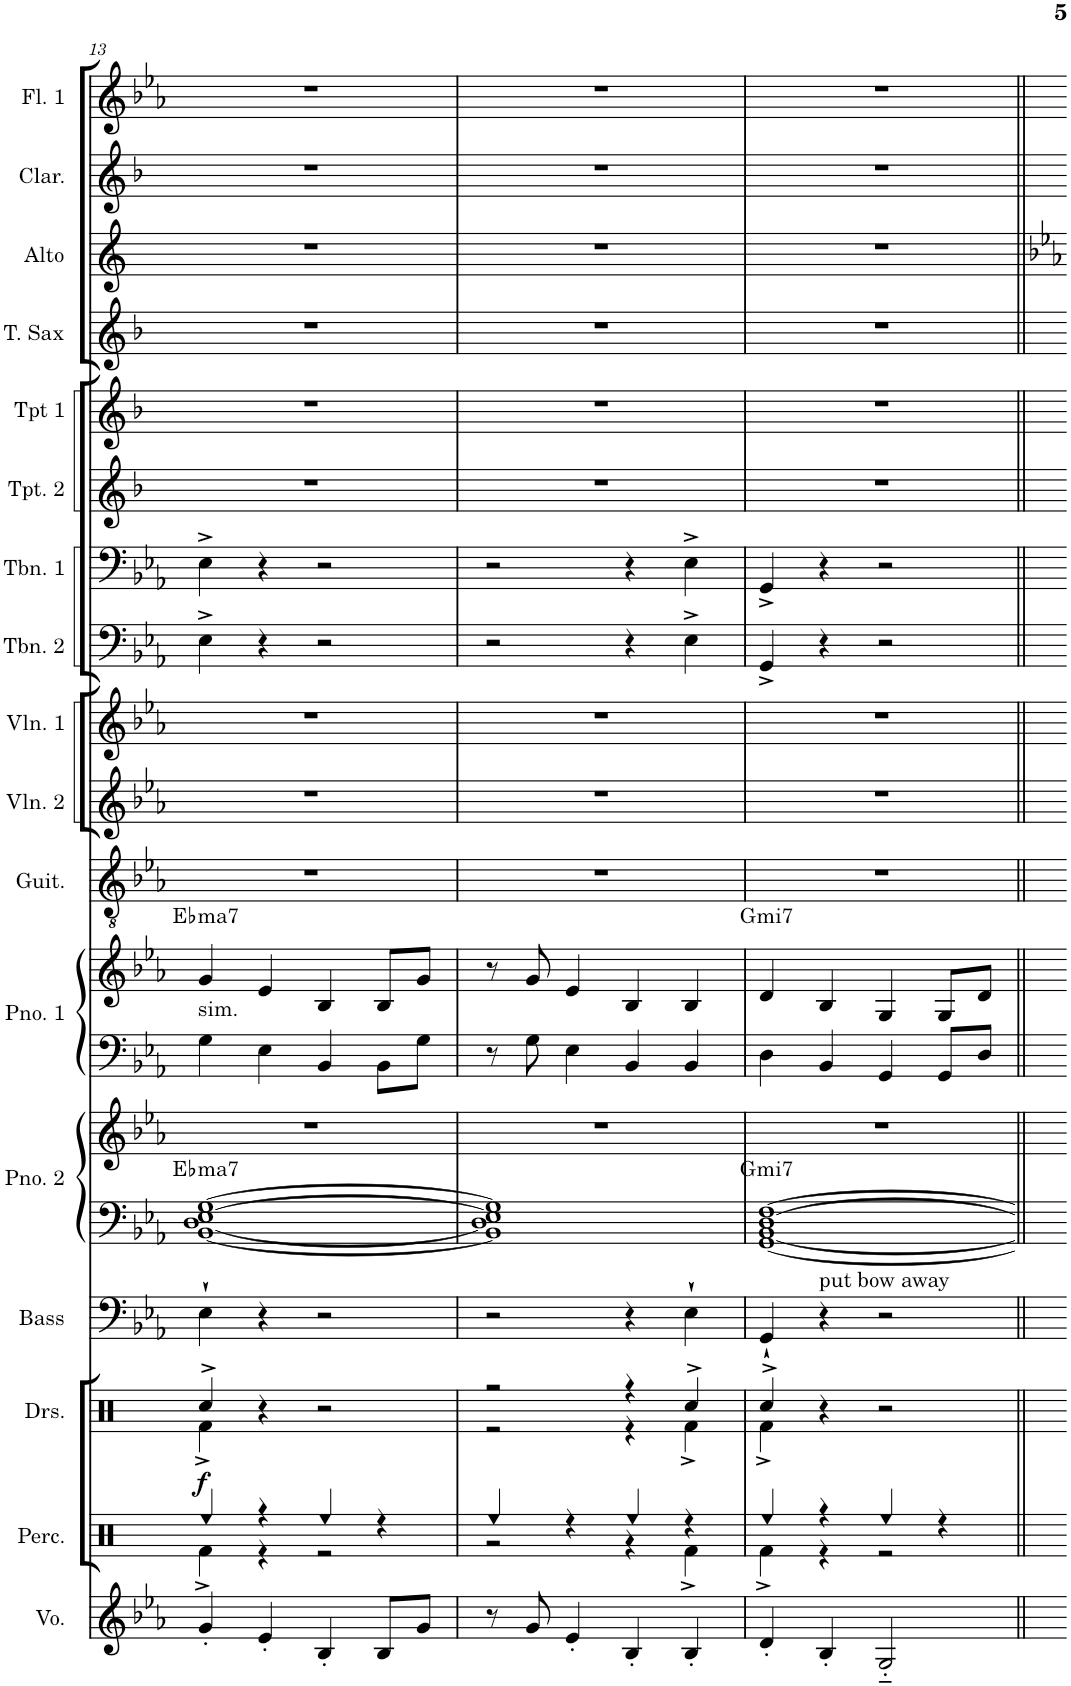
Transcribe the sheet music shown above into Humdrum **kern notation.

**kern	**kern	**kern	**dynam	**kern	**kern	**kern	**harte	**kern	**kern	**harte	**kern	**kern	**kern	**kern	**kern	**kern	**kern	**kern	**kern	**kern	**kern
*part17	*part16	*part15	*part15	*part14	*part13	*part13	*part13	*part12	*part12	*part12	*part11	*part10	*part9	*part8	*part7	*part6	*part5	*part4	*part3	*part2	*part1
*staff19	*staff18	*staff17	*staff17	*staff16	*staff15	*staff14	*	*staff13	*staff12	*	*staff11	*staff10	*staff9	*staff8	*staff7	*staff6	*staff5	*staff4	*staff3	*staff2	*staff1
*I"Voice	*I"Percussion	*I"Drumset	*	*I"Bass	*I"Piano 2	*	*	*I"Piano 1	*	*	*I"Guitar	*I"Violin 2	*I"Violin 1	*I"Trombone 2	*I"Trombone 1	*I"Trumpet 2	*I"Trumpet 1	*I"Tenor Sax	*I"Alto Sax (Doubles Flute)	*I"Clarinet	*I"Flute
*I'Vo.	*I'Perc.	*I'Drs.	*	*I'Bass	*I'Pno. 2	*	*	*I'Pno. 1	*	*	*I'Guit.	*I'Vln. 2	*I'Vln. 1	*I'Tbn. 2	*I'Tbn. 1	*I'Tpt. 2	*I'Tpt 1	*I'T. Sax	*I'Alto	*I'Clar.	*I'Fl. 1
!!LO:PB:g=z
*clefG2	*clefX	*clefX	*	*clefF4	*clefF4	*clefG2	*	*clefF4	*clefG2	*	*clefGv2	*clefG2	*clefG2	*clefF4	*clefF4	*clefG2	*clefG2	*clefG2	*clefG2	*clefG2	*clefG2
*	*	*	*	*Trd7c12	*	*	*	*	*	*	*	*	*	*	*	*Trd1c2	*Trd1c2	*Trd8c14	*Trd5c9	*Trd1c2	*
*k[b-e-a-]	*k[]	*k[]	*	*k[b-e-a-]	*k[b-e-a-]	*k[b-e-a-]	*	*k[b-e-a-]	*k[b-e-a-]	*	*k[b-e-a-]	*k[b-e-a-]	*k[b-e-a-]	*k[b-e-a-]	*k[b-e-a-]	*k[b-]	*k[b-]	*k[b-]	*k[]	*k[b-]	*k[b-e-a-]
*M2/2	*M2/2	*M2/2	*	*M2/2	*M2/2	*M2/2	*	*M2/2	*M2/2	*	*M2/2	*M2/2	*M2/2	*M2/2	*M2/2	*M2/2	*M2/2	*M2/2	*M2/2	*M2/2	*M2/2
*met(c|)	*met(c|)	*met(c|)	*	*met(c|)	*met(c|)	*met(c|)	*	*met(c|)	*met(c|)	*	*met(c|)	*met(c|)	*met(c|)	*met(c|)	*met(c|)	*met(c|)	*met(c|)	*met(c|)	*met(c|)	*met(c|)	*met(c|)
=13	=13	=13	=13	=13	=13	=13	=13	=13	=13	=13	=13	=13	=13	=13	=13	=13	=13	=13	=13	=13	=13
*	*^	*^	*	*	*	*	*	*	*	*	*	*	*	*	*	*	*	*	*	*	*
!	!	!	!	!	!	!	!	!	!	!	!LO:TX:b:t=sim.	!	!	!	!	!	!	!	!	!	!	!	!
!	!	!	!	!	!LO:DY:b	!	!	!	!LO:H:kt=ma7	!	!	!LO:H:kt=ma7	!	!	!	!	!	!	!	!	!	!	!
4g'/	4Ree/	4Rf^\	4Rcc^/	4Rf^\	f	4E-`\	[1BB- [1D [1E- [1G	1r	Eb:maj7	4G\	4g/	Eb:maj7	1r	1r	1r	4E-^\	4E-^\	1r	1r	1r	1r	1r	1r
4e-'/	4r	4r	4r	2.ryy	.	4r	.	.	.	4E-\	4e-/	.	.	.	.	4r	4r	.	.	.	.	.	.
4B-'/	4Ree/	2r	2r	.	.	2r	.	.	.	4BB-/	4B-/	.	.	.	.	2r	2r	.	.	.	.	.	.
8B-/L	4r	.	.	.	.	.	.	.	.	8BB-\L	8B-/L	.	.	.	.	.	.	.	.	.	.	.	.
8g/J	.	.	.	.	.	.	.	.	.	8G\J	8g/J	.	.	.	.	.	.	.	.	.	.	.	.
=14	=14	=14	=14	=14	=14	=14	=14	=14	=14	=14	=14	=14	=14	=14	=14	=14	=14	=14	=14	=14	=14	=14	=14
8r	4Ree/	2r	2r	2r	.	2r	1BB-] 1D] 1E-] 1G]	1r	.	8r	8r	.	1r	1r	1r	2r	2r	1r	1r	1r	1r	1r	1r
8g/	.	.	.	.	.	.	.	.	.	8G\	8g/	.	.	.	.	.	.	.	.	.	.	.	.
4e-'/	4r	.	.	.	.	.	.	.	.	4E-\	4e-/	.	.	.	.	.	.	.	.	.	.	.	.
4B-'/	4Ree/	4r	4r	4r	.	4r	.	.	.	4BB-/	4B-/	.	.	.	.	4r	4r	.	.	.	.	.	.
4B-'/	4r	4Rf^\	4Rcc^/	4Rf^\	.	4E-`\	.	.	.	4BB-/	4B-/	.	.	.	.	4E-^\	4E-^\	.	.	.	.	.	.
=15	=15	=15	=15	=15	=15	=15	=15	=15	=15	=15	=15	=15	=15	=15	=15	=15	=15	=15	=15	=15	=15	=15	=15
!	!	!	!	!	!	!	!	!	!LO:H:kt=mi7	!	!	!LO:H:kt=mi7	!	!	!	!	!	!	!	!	!	!	!
4d'/	4Ree/	4Rf^\	4Rcc^/	4Rf^\	.	4GG`/	[1GG [1BB- [1D [1F	1r	G:min7	4D\	4d/	G:min7	1r	1r	1r	4GG^/	4GG^/	1r	1r	1r	1r	1r	1r
!	!	!	!	!	!	!LO:TX:a:t=put bow away	!	!	!	!	!	!	!	!	!	!	!	!	!	!	!	!	!
4B-'/	4r	4r	4r	2.ryy	.	4r	.	.	.	4BB-/	4B-/	.	.	.	.	4r	4r	.	.	.	.	.	.
2G'~/	4Ree/	2r	2r	.	.	2r	.	.	.	4GG/	4G/	.	.	.	.	2r	2r	.	.	.	.	.	.
.	4r	.	.	.	.	.	.	.	.	8GG/L	8G/L	.	.	.	.	.	.	.	.	.	.	.	.
.	.	.	.	.	.	.	.	.	.	8D/J	8d/J	.	.	.	.	.	.	.	.	.	.	.	.
*	*v	*v	*	*	*	*	*	*	*	*	*	*	*	*	*	*	*	*	*	*	*	*	*
*	*	*v	*v	*	*	*	*	*	*	*	*	*	*	*	*	*	*	*	*	*	*	*
=||	=||	=||	=||	=||	=||	=||	=||	=||	=||	=||	=||	=||	=||	=||	=||	=||	=||	=||	=||	=||	=||
*-	*-	*-	*-	*-	*-	*-	*-	*-	*-	*-	*-	*-	*-	*-	*-	*-	*-	*-	*-	*-	*-
